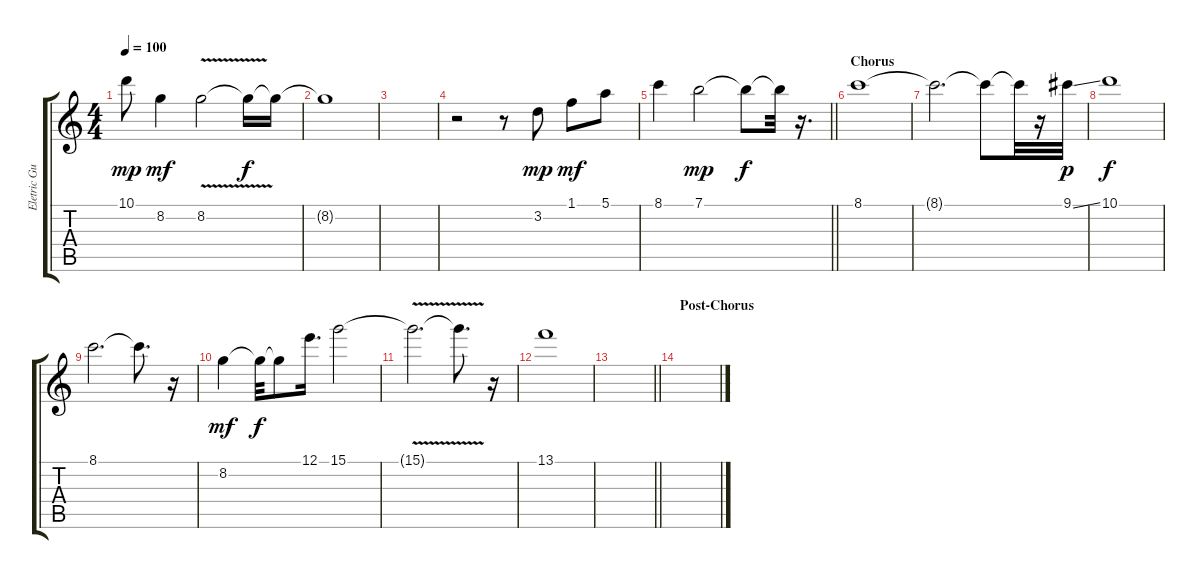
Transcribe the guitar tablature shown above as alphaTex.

\track ("Eletric Guitar (Peter Frampton)" "Eletric Gu") {instrument overdrivenguitar}
\staff {score tabs}
\tuning (E4 B3 G3 D3 A2 E2) {hide}
\ts (4 4)
\tempo 100
\clef g2
\ks c
10.1.8{dy mp} 8.2.4{dy mf} 8.2{v}.2 8.2{t}.16{dy f} 8.2{t}.16 |
8.2{t}.1 |
|
r.2 r.8 3.2.8{dy mp} 1.1.8{dy mf} 5.1.8 |
\barLineRight lightlight
8.1.4 7.1.2{dy mp} 7.1{t}.8{dy f} 7.1{t}.32 r.16{d} |
\section ("" "Chorus")
8.1.1 |
8.1{t}.2{d} 8.1{t}.8 8.1{t}.32 r.16 9.1{ss}.32{dy p} |
10.1.1{dy f} |
8.1.2{d} 8.1{t}.8{d} r.16 |
8.2.4{dy mf} 8.2{t}.32{dy f} 8.2{t}.8 12.1.16{d} 15.1.2 |
15.1{v t}.2{d} 15.1{t}.8{d} r.16 |
13.1.1 |
\barLineRight lightlight
|
\section ("" "Post-Chorus")
